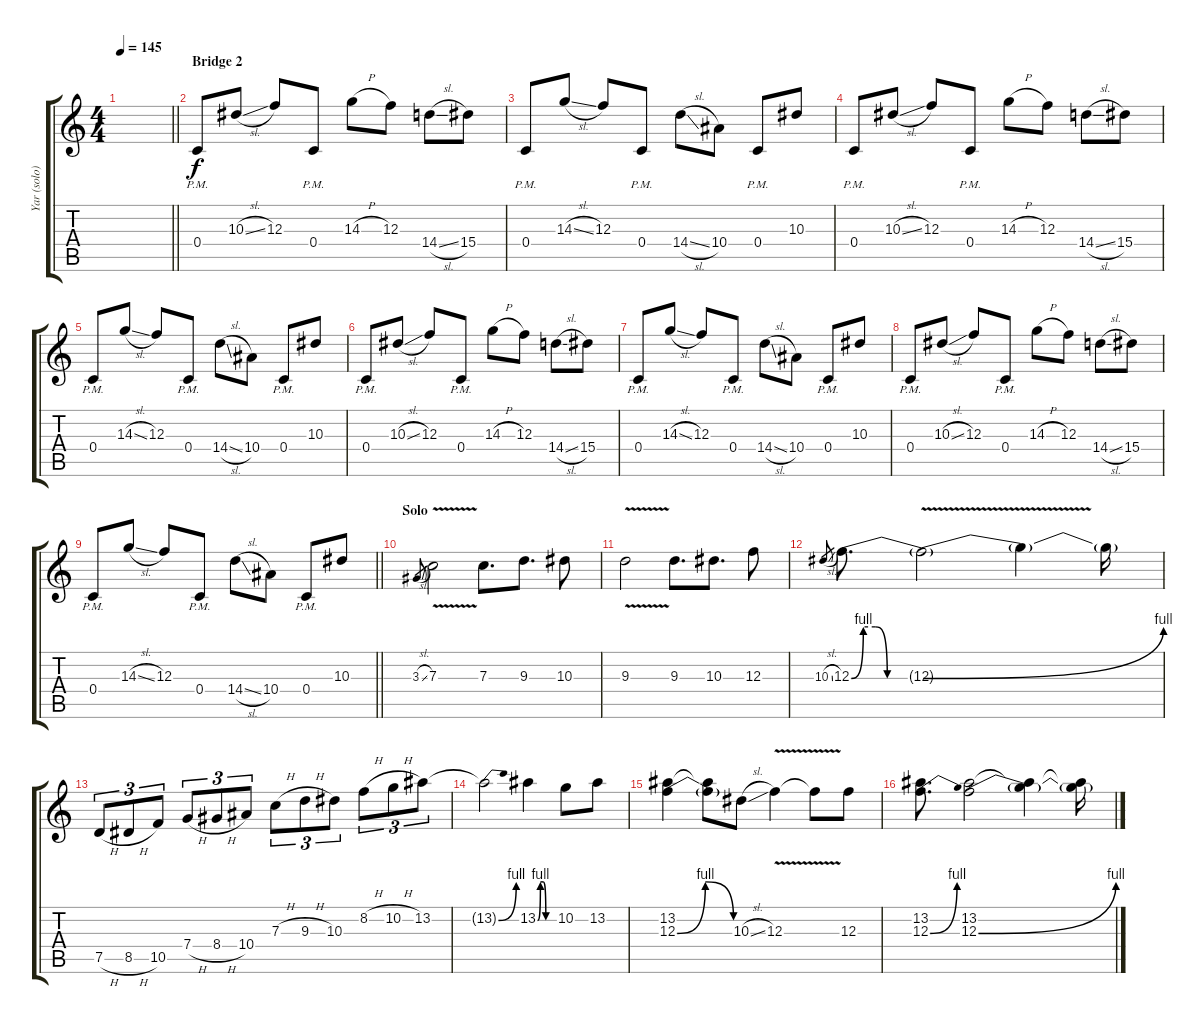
\track ("Yar (solo)" "Yar (solo)") {instrument distortionguitar}
\staff {score tabs}
\tuning (D4 A3 F3 C3 G2 C2) {hide}
\ts (4 4)
\tempo 145
\clef g2
\barLineRight lightlight
\ks c
|
\section ("" "Bridge 2")
0.4{pm}.8 10.3{sl}.8 12.3.8 0.4{pm}.8 14.3{h}.8 12.3.8 14.4{sl}.8 15.4.8 |
0.4{pm}.8 14.3{sl}.8 12.3.8 0.4{pm}.8 14.4{sl}.8 10.4.8 0.4{pm}.8 10.3.8 |
0.4{pm}.8 10.3{sl}.8 12.3.8 0.4{pm}.8 14.3{h}.8 12.3.8 14.4{sl}.8 15.4.8 |
0.4{pm}.8 14.3{sl}.8 12.3.8 0.4{pm}.8 14.4{sl}.8 10.4.8 0.4{pm}.8 10.3.8 |
0.4{pm}.8 10.3{sl}.8 12.3.8 0.4{pm}.8 14.3{h}.8 12.3.8 14.4{sl}.8 15.4.8 |
0.4{pm}.8 14.3{sl}.8 12.3.8 0.4{pm}.8 14.4{sl}.8 10.4.8 0.4{pm}.8 10.3.8 |
0.4{pm}.8 10.3{sl}.8 12.3.8 0.4{pm}.8 14.3{h}.8 12.3.8 14.4{sl}.8 15.4.8 |
\barLineRight lightlight
0.4{pm}.8 14.3{sl}.8 12.3.8 0.4{pm}.8 14.4{sl}.8 10.4.8 0.4{pm}.8 10.3.8 |
\section ("" "Solo")
3.3{sl}.8{gr} 7.3{v}.2{volume 15} 7.3.8{d} 9.3.8{d} 10.3.8 |
9.3{v}.2 9.3.8{d} 10.3.8{d} 12.3.8 |
10.3{sl}.8{gr} 12.3{be (custom 0 0 10 4 20 4 30 0 60 0)}.8{d} 12.3{be (bend 0 0 60 4) v t}.2 12.3{t}.4 12.3{t}.16 |
7.5{h}.8{tu (3 2)} 8.5{h}.8{tu (3 2)} 10.5.8{tu (3 2)} 7.4{h}.8{tu (3 2)} 8.4{h}.8{tu (3 2)} 10.4.8{tu (3 2)} 7.3{h}.8{tu (3 2)} 9.3{h}.8{tu (3 2)} 10.3.8{tu (3 2)} 8.2{h}.8{tu (3 2)} 10.2{h}.8{tu (3 2)} 13.2.8{tu (3 2)} |
13.2{be (bend 0 0 60 4) t}.2 13.2{be (custom 0 0 10 4 20 4 30 0 60 0)}.4 10.2.8 13.2.8 |
(13.2 12.3{be (bendrelease 0 0 10 4 50 4 60 0)}).4 (13.2{t} 12.3{t}).8 10.3{sl}.8 12.3{v}.4 12.3{t}.8 12.3.8 |
(13.2 12.3{be (bend 0 0 60 4)}).8{d} (13.2 12.3{be (bend 0 0 60 4)}).2 (13.2{t} 12.3{t}).4 (13.2{t} 12.3{t}).16
